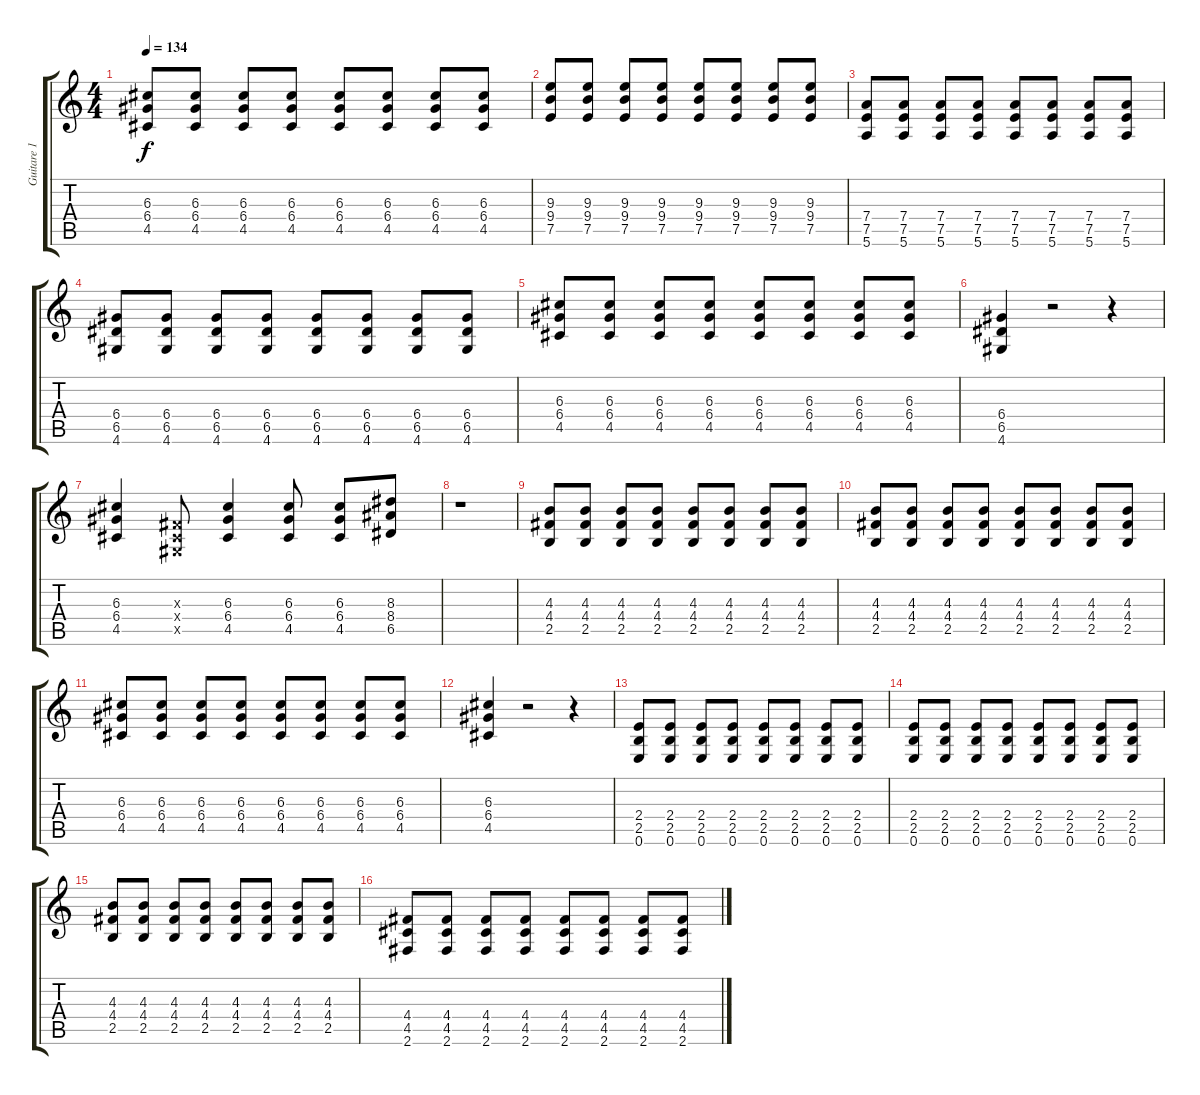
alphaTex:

\track ("Guitare 1" "Guitare 1") {instrument overdrivenguitar}
\staff {score tabs}
\tuning (E4 B3 G3 D3 A2 E2) {hide}
\ts (4 4)
\tempo 134
\clef g2
\ks c
(6.3 6.4 4.5).8{dy f} (6.3 6.4 4.5).8 (6.3 6.4 4.5).8 (6.3 6.4 4.5).8 (6.3 6.4 4.5).8 (6.3 6.4 4.5).8 (6.3 6.4 4.5).8 (6.3 6.4 4.5).8 |
(9.3 9.4 7.5).8 (9.3 9.4 7.5).8 (9.3 9.4 7.5).8 (9.3 9.4 7.5).8 (9.3 9.4 7.5).8 (9.3 9.4 7.5).8 (9.3 9.4 7.5).8 (9.3 9.4 7.5).8 |
(7.4 7.5 5.6).8 (7.4 7.5 5.6).8 (7.4 7.5 5.6).8 (7.4 7.5 5.6).8 (7.4 7.5 5.6).8 (7.4 7.5 5.6).8 (7.4 7.5 5.6).8 (7.4 7.5 5.6).8 |
(6.4 6.5 4.6).8 (6.4 6.5 4.6).8 (6.4 6.5 4.6).8 (6.4 6.5 4.6).8 (6.4 6.5 4.6).8 (6.4 6.5 4.6).8 (6.4 6.5 4.6).8 (6.4 6.5 4.6).8 |
(6.3 6.4 4.5).8 (6.3 6.4 4.5).8 (6.3 6.4 4.5).8 (6.3 6.4 4.5).8 (6.3 6.4 4.5).8 (6.3 6.4 4.5).8 (6.3 6.4 4.5).8 (6.3 6.4 4.5).8 |
(6.4 6.5 4.6).4 r.2 r.4 |
(6.3 6.4 4.5).4 (-1.3{x} -1.4{x} -1.5{x}).8 (6.3 6.4 4.5).4 (6.3 6.4 4.5).8 (6.3 6.4 4.5).8 (8.3 8.4 6.5).8 |
r.1 |
(4.3 4.4 2.5).8 (4.3 4.4 2.5).8 (4.3 4.4 2.5).8 (4.3 4.4 2.5).8 (4.3 4.4 2.5).8 (4.3 4.4 2.5).8 (4.3 4.4 2.5).8 (4.3 4.4 2.5).8 |
(4.3 4.4 2.5).8 (4.3 4.4 2.5).8 (4.3 4.4 2.5).8 (4.3 4.4 2.5).8 (4.3 4.4 2.5).8 (4.3 4.4 2.5).8 (4.3 4.4 2.5).8 (4.3 4.4 2.5).8 |
(6.3 6.4 4.5).8 (6.3 6.4 4.5).8 (6.3 6.4 4.5).8 (6.3 6.4 4.5).8 (6.3 6.4 4.5).8 (6.3 6.4 4.5).8 (6.3 6.4 4.5).8 (6.3 6.4 4.5).8 |
(6.3 6.4 4.5).4 r.2 r.4 |
(2.4 2.5 0.6).8 (2.4 2.5 0.6).8 (2.4 2.5 0.6).8 (2.4 2.5 0.6).8 (2.4 2.5 0.6).8 (2.4 2.5 0.6).8 (2.4 2.5 0.6).8 (2.4 2.5 0.6).8 |
(2.4 2.5 0.6).8 (2.4 2.5 0.6).8 (2.4 2.5 0.6).8 (2.4 2.5 0.6).8 (2.4 2.5 0.6).8 (2.4 2.5 0.6).8 (2.4 2.5 0.6).8 (2.4 2.5 0.6).8 |
(4.3 4.4 2.5).8 (4.3 4.4 2.5).8 (4.3 4.4 2.5).8 (4.3 4.4 2.5).8 (4.3 4.4 2.5).8 (4.3 4.4 2.5).8 (4.3 4.4 2.5).8 (4.3 4.4 2.5).8 |
(4.4 4.5 2.6).8 (4.4 4.5 2.6).8 (4.4 4.5 2.6).8 (4.4 4.5 2.6).8 (4.4 4.5 2.6).8 (4.4 4.5 2.6).8 (4.4 4.5 2.6).8 (4.4 4.5 2.6).8
